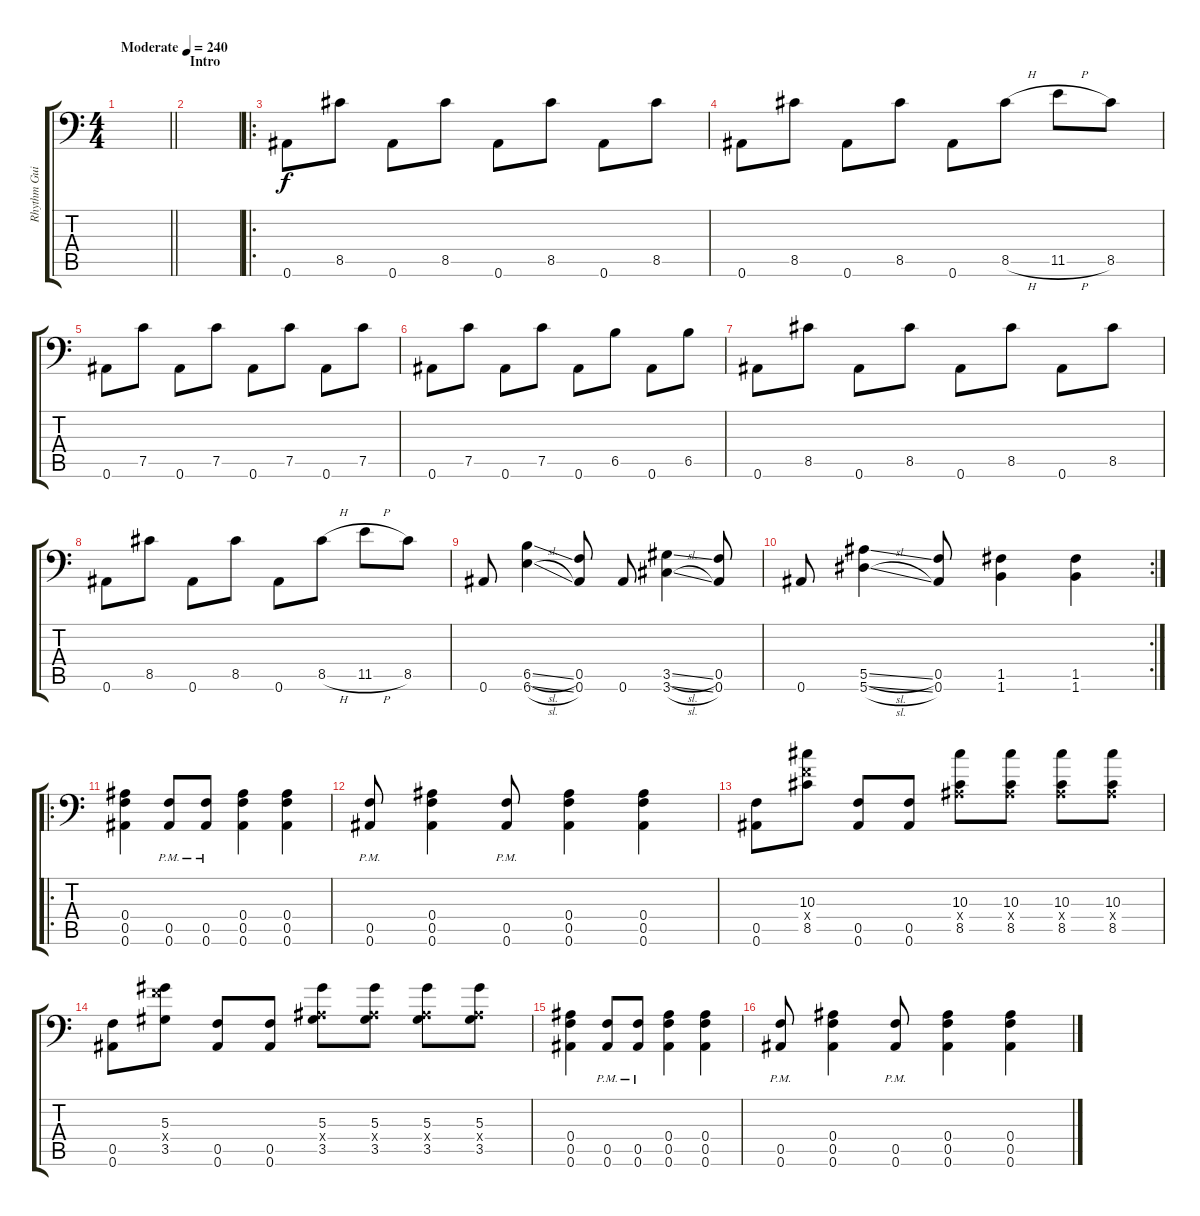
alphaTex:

\track ("Rhythm Guitar" "Rhythm Gui") {instrument distortionguitar}
\staff {score tabs}
\tuning (C4 G3 Eb3 Bb2 F2 Bb1) {hide}
\ts (4 4)
\tempo (240 "Moderate")
\clef f4
\barLineRight lightlight
\ks c
|
\section ("" "Intro")
|
\ro
0.6.8 8.5.8 0.6.8 8.5.8 0.6.8 8.5.8 0.6.8 8.5.8 |
0.6.8 8.5.8 0.6.8 8.5.8 0.6.8 8.5{h}.8 11.5{h}.8 8.5.8 |
0.6.8 7.5.8 0.6.8 7.5.8 0.6.8 7.5.8 0.6.8 7.5.8 |
0.6.8 7.5.8 0.6.8 7.5.8 0.6.8 6.5.8 0.6.8 6.5.8 |
0.6.8 8.5.8 0.6.8 8.5.8 0.6.8 8.5.8 0.6.8 8.5.8 |
0.6.8 8.5.8 0.6.8 8.5.8 0.6.8 8.5{h}.8 11.5{h}.8 8.5.8 |
0.6.8 (6.5{sl} 6.6{sl}).4 (0.5 0.6).8 0.6.8 (3.5{sl} 3.6{sl}).4 (0.5 0.6).8 |
\rc 2
0.6.8 (5.5{sl} 5.6{sl}).4 (0.5 0.6).8 (1.5 1.6).4 (1.5 1.6).4 |
\ro
(0.4 0.5 0.6).4 (0.5{pm} 0.6{pm}).8 (0.5{pm} 0.6{pm}).8 (0.4 0.5 0.6).4 (0.4 0.5 0.6).4 |
(0.5{pm} 0.6{pm}).8 (0.4 0.5 0.6).4 (0.5{pm} 0.6{pm}).8 (0.4 0.5 0.6).4 (0.4 0.5 0.6).4 |
(0.5 0.6).8 (10.3 7.4{x} 8.5).8 (0.5 0.6).8 (0.5 0.6).8 (10.3 0.4{x} 8.5).8 (10.3 0.4{x} 8.5).8 (10.3 0.4{x} 8.5).8 (10.3 0.4{x} 8.5).8 |
(0.5 0.6).8 (5.3 7.4{x} 3.5).8 (0.5 0.6).8 (0.5 0.6).8 (5.3 0.4{x} 3.5).8 (5.3 0.4{x} 3.5).8 (5.3 0.4{x} 3.5).8 (5.3 0.4{x} 3.5).8 |
(0.4 0.5 0.6).4 (0.5{pm} 0.6{pm}).8 (0.5{pm} 0.6{pm}).8 (0.4 0.5 0.6).4 (0.4 0.5 0.6).4 |
(0.5{pm} 0.6{pm}).8 (0.4 0.5 0.6).4 (0.5{pm} 0.6{pm}).8 (0.4 0.5 0.6).4 (0.4 0.5 0.6).4
